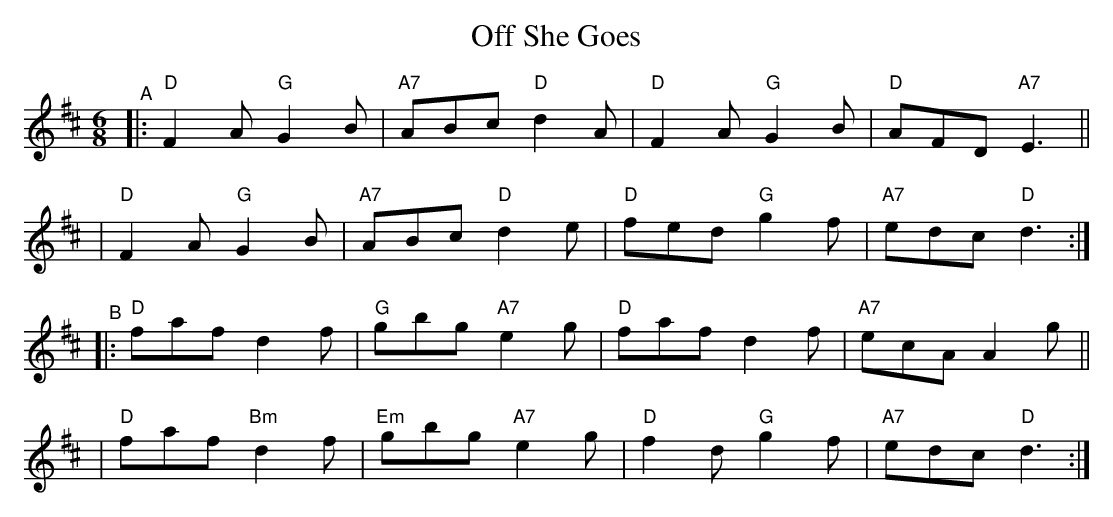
X:1
T: Off She Goes
M: 6/8
L: 1/8
K: D
"^A"\
|:"D"F2A "G"G2B | "A7"ABc "D"d2A | "D"F2A "G"G2B | "D"AFD "A7"E3 ||
| "D"F2A "G"G2B | "A7"ABc "D"d2e | "D"fed "G"g2f | "A7"edc "D"d3 :|
"^B"\
|:"D"faf     d2f |  "G"gbg "A7"e2g | "D"faf    d2f | "A7"ecA   A2g ||
| "D"faf "Bm"d2f | "Em"gbg "A7"e2g | "D"f2d "G"g2f | "A7"edc "D"d3 :|
